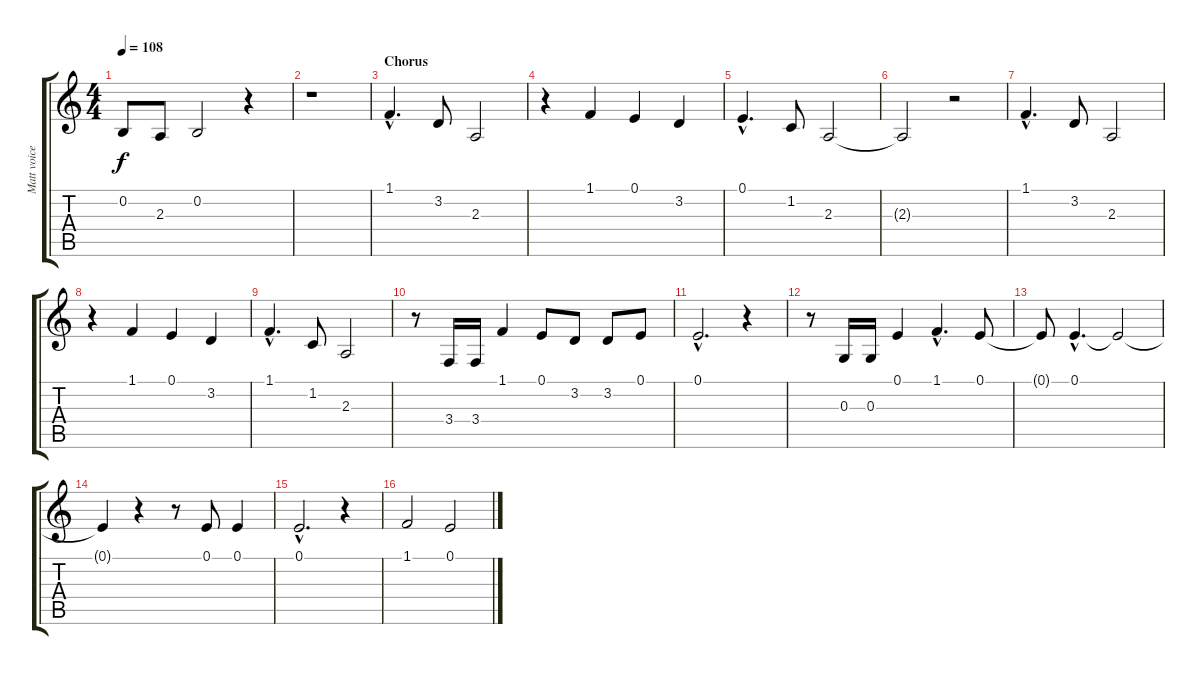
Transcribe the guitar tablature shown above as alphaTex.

\track ("Matt voice" "Matt voice") {instrument violin}
\staff {score tabs}
\tuning (E4 B3 G3 D3 A2 E2) {hide}
\ts (4 4)
\tempo 108
\clef g2
\ks c
0.2{t}.8{dy f} 2.3.8 0.2.2 r.4 |
r.1 |
\section ("" "Chorus")
1.1{hac}.4{d} 3.2.8 2.3.2 |
r.4 1.1.4 0.1.4 3.2.4 |
0.1{hac}.4{d} 1.2.8 2.3.2 |
2.3{t}.2 r.2 |
1.1{hac}.4{d} 3.2.8 2.3.2 |
r.4 1.1.4 0.1.4 3.2.4 |
1.1{hac}.4{d} 1.2.8 2.3.2 |
r.8 3.4.16 3.4.16 1.1.4 0.1.8 3.2.8 3.2.8 0.1.8 |
0.1{hac}.2{d} r.4 |
r.8 0.3.16 0.3.16 0.1.4 1.1{hac}.4{d} 0.1.8 |
0.1{t}.8 0.1{hac}.4{d} 0.1{t}.2 |
0.1{t}.4 r.4 r.8 0.1.8 0.1.4 |
0.1{hac}.2{d} r.4 |
1.1.2 0.1.2
